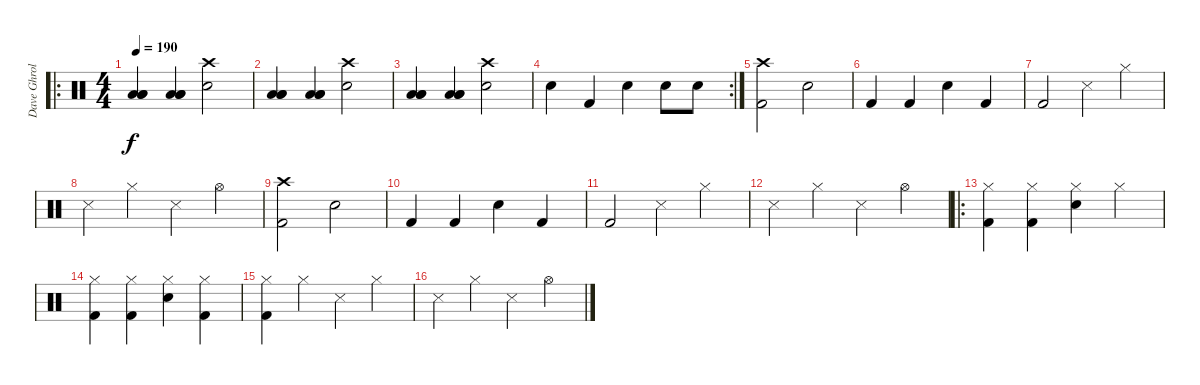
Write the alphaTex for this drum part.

\track ("Dave Ghrol" "Dave Ghrol") {instrument percussion}
\staff {score}
\articulation defaults
\ro
\ts (4 4)
\tempo 190
\clef neutral
\ks c
("Low Tom (hit)" "Low Tom (hit)" "Low Tom (hit)").4{dy f} ("Low Tom (hit)" "Low Tom (hit)" "Low Tom (hit)").4 ("Crash high (hit)" "Electric Snare (hit)").2 |
("Low Tom (hit)" "Low Tom (hit)" "Low Tom (hit)").4 ("Low Tom (hit)" "Low Tom (hit)" "Low Tom (hit)").4 ("Crash high (hit)" "Electric Snare (hit)").2 |
("Low Tom (hit)" "Low Tom (hit)" "Low Tom (hit)").4 ("Low Tom (hit)" "Low Tom (hit)" "Low Tom (hit)").4 ("Crash high (hit)" "Electric Snare (hit)").2 |
\rc 2 "Electric Snare (hit)".4 "Kick (hit) 2".4 "Electric Snare (hit)".4 "Electric Snare (hit)".8 "Electric Snare (hit)".8
|
("Crash high (hit)" "Kick (hit) 2").2 "Electric Snare (hit)".2 |
"Kick (hit) 2".4 "Kick (hit) 2".4 "Electric Snare (hit)".4 "Kick (hit) 2".4 |
"Kick (hit) 2".2 "Metronome (hit)".4 "Hi-Hat (closed)".4 |
"Metronome (hit)".4 "Hi-Hat (closed)".4 "Metronome (hit)".4 "Hi-Hat (open)".4 |
("Crash high (hit)" "Kick (hit) 2").2 "Electric Snare (hit)".2 |
"Kick (hit) 2".4 "Kick (hit) 2".4 "Electric Snare (hit)".4 "Kick (hit) 2".4 |
"Kick (hit) 2".2 "Metronome (hit)".4 "Hi-Hat (closed)".4 |
"Metronome (hit)".4 "Hi-Hat (closed)".4 "Metronome (hit)".4 "Hi-Hat (open)".4 |
\ro
("Hi-Hat (closed)" "Kick (hit) 2").4 ("Hi-Hat (closed)" "Kick (hit) 2").4 ("Hi-Hat (closed)" "Electric Snare (hit)").4 "Hi-Hat (closed)".4 |
("Hi-Hat (closed)" "Kick (hit) 2").4 ("Hi-Hat (closed)" "Kick (hit) 2").4 ("Hi-Hat (closed)" "Electric Snare (hit)").4 ("Hi-Hat (closed)" "Kick (hit) 2").4 |
("Hi-Hat (closed)" "Kick (hit) 2").4 "Hi-Hat (closed)".4 "Metronome (hit)".4 "Hi-Hat (closed)".4 |
"Metronome (hit)".4 "Hi-Hat (closed)".4 "Metronome (hit)".4 "Hi-Hat (open)".4
